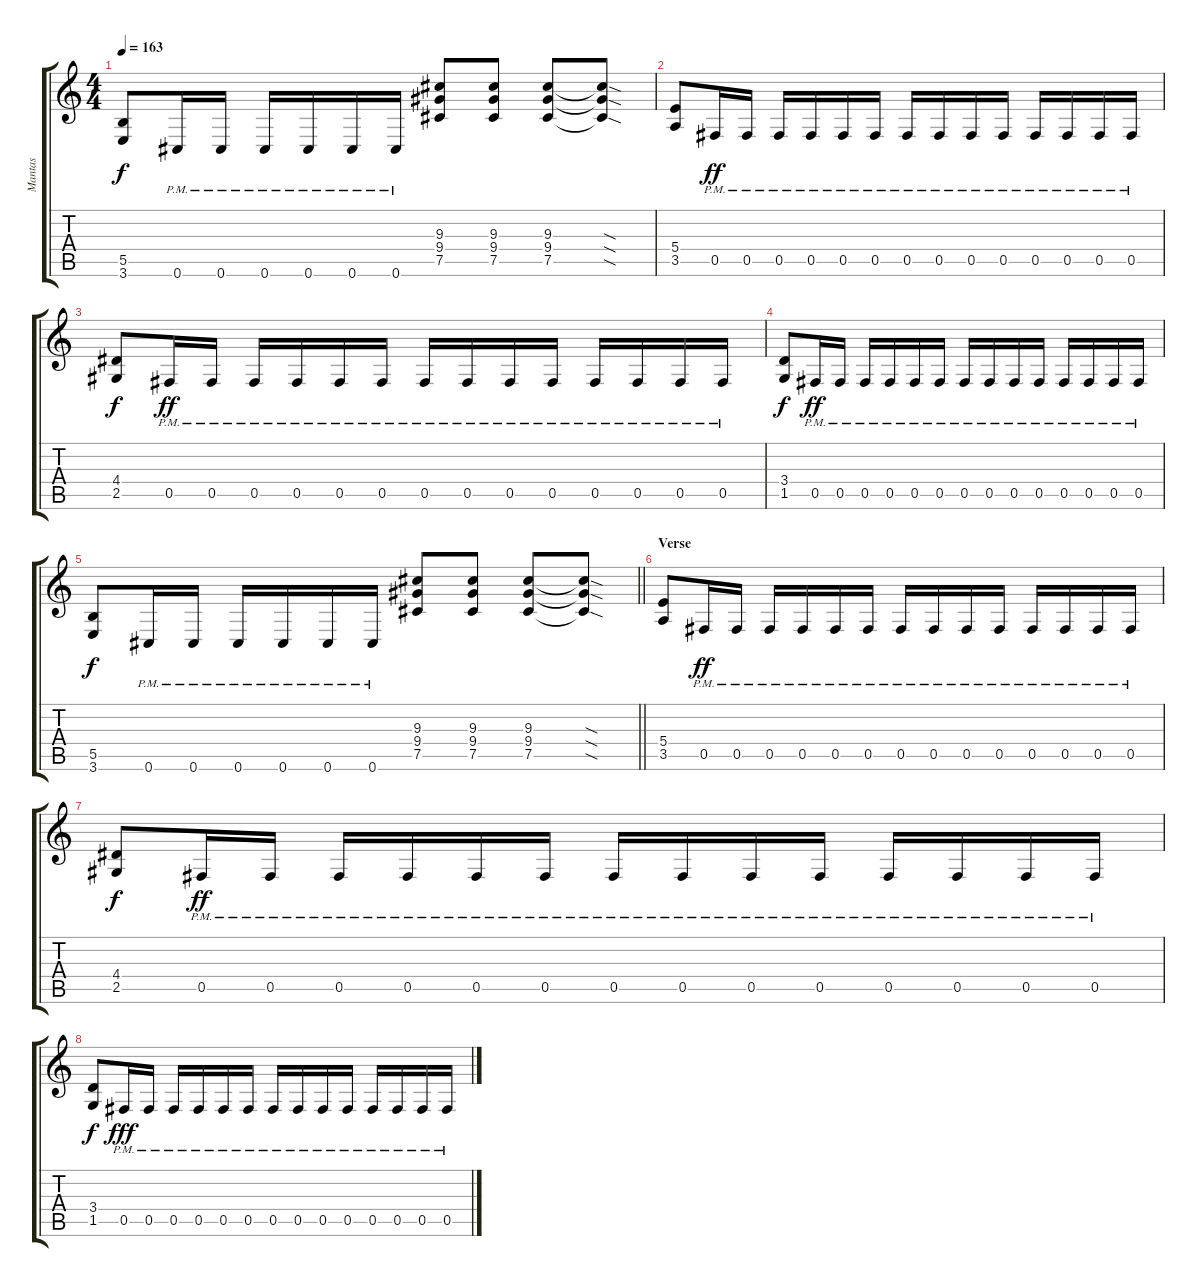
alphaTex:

\track ("Mantas" "Mantas") {instrument overdrivenguitar}
\staff {score tabs}
\tuning (Db4 Ab3 E3 B2 Gb2 Db2) {hide}
\ts (4 4)
\tempo 163
\clef g2
\ks c
(5.5 3.6).8{dy f} 0.6{pm}.16 0.6{pm}.16 0.6{pm}.16 0.6{pm}.16 0.6{pm}.16 0.6{pm}.16 (9.3 9.4 7.5).8 (9.3 9.4 7.5).8 (9.3 9.4 7.5).8 (9.3{sod t} 9.4{sod t} 7.5{sod t}).8 |
(5.4 3.5).8 0.5{pm}.16{dy ff} 0.5{pm}.16 0.5{pm}.16 0.5{pm}.16 0.5{pm}.16 0.5{pm}.16 0.5{pm}.16 0.5{pm}.16 0.5{pm}.16 0.5{pm}.16 0.5{pm}.16 0.5{pm}.16 0.5{pm}.16 0.5{pm}.16 |
(4.4 2.5).8{dy f} 0.5{pm}.16{dy ff} 0.5{pm}.16 0.5{pm}.16 0.5{pm}.16 0.5{pm}.16 0.5{pm}.16 0.5{pm}.16 0.5{pm}.16 0.5{pm}.16 0.5{pm}.16 0.5{pm}.16 0.5{pm}.16 0.5{pm}.16 0.5{pm}.16 |
(3.4 1.5).8{dy f} 0.5{pm}.16{dy ff} 0.5{pm}.16 0.5{pm}.16 0.5{pm}.16 0.5{pm}.16 0.5{pm}.16 0.5{pm}.16 0.5{pm}.16 0.5{pm}.16 0.5{pm}.16 0.5{pm}.16 0.5{pm}.16 0.5{pm}.16 0.5{pm}.16 |
\barLineRight lightlight
(5.5 3.6).8{dy f} 0.6{pm}.16 0.6{pm}.16 0.6{pm}.16 0.6{pm}.16 0.6{pm}.16 0.6{pm}.16 (9.3 9.4 7.5).8 (9.3 9.4 7.5).8 (9.3 9.4 7.5).8 (9.3{sod t} 9.4{sod t} 7.5{sod t}).8 |
\section ("" "Verse")
(5.4 3.5).8 0.5{pm}.16{dy ff} 0.5{pm}.16 0.5{pm}.16 0.5{pm}.16 0.5{pm}.16 0.5{pm}.16 0.5{pm}.16 0.5{pm}.16 0.5{pm}.16 0.5{pm}.16 0.5{pm}.16 0.5{pm}.16 0.5{pm}.16 0.5{pm}.16 |
(4.4 2.5).8{dy f} 0.5{pm}.16{dy ff} 0.5{pm}.16 0.5{pm}.16 0.5{pm}.16 0.5{pm}.16 0.5{pm}.16 0.5{pm}.16 0.5{pm}.16 0.5{pm}.16 0.5{pm}.16 0.5{pm}.16 0.5{pm}.16 0.5{pm}.16 0.5{pm}.16 |
(3.4 1.5).8{dy f} 0.5{pm}.16{dy fff} 0.5{pm}.16 0.5{pm}.16 0.5{pm}.16 0.5{pm}.16 0.5{pm}.16 0.5{pm}.16 0.5{pm}.16 0.5{pm}.16 0.5{pm}.16 0.5{pm}.16 0.5{pm}.16 0.5{pm}.16 0.5{pm}.16
